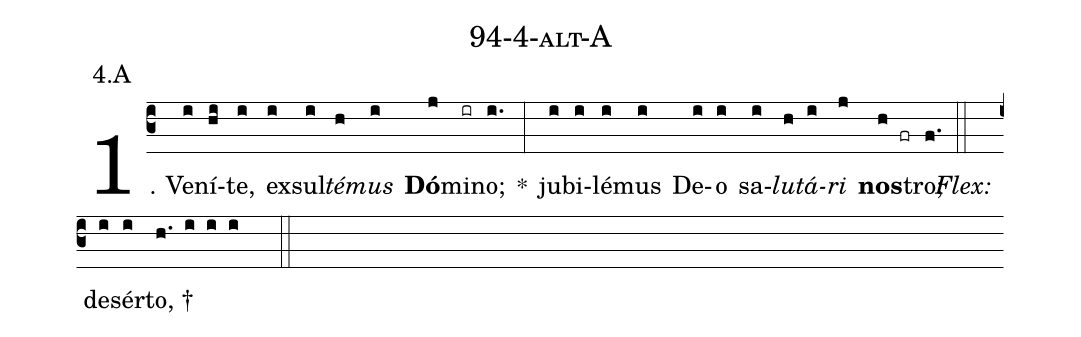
name: 94-4-alt-A;
annotation: 4.A;
%%
(c3)1. Ve(i)ní(hi)te,(i) ex(i)sul(i)<i>té</i>(h)<i>mus</i>(i) <b>Dó</b>(j)mi(ir)no;(i.) *(:) ju(i)bi(i)lé(i)mus(i) De(i)o(i) sa(i)<i>lu</i>(h)<i>tá</i>(i)<i>ri</i>(j) <b>nos</b>(h fr)tro;(f.) (::)
<i>Flex:</i>()  de(i)sér(i)to, †(h. i i i  ::)
